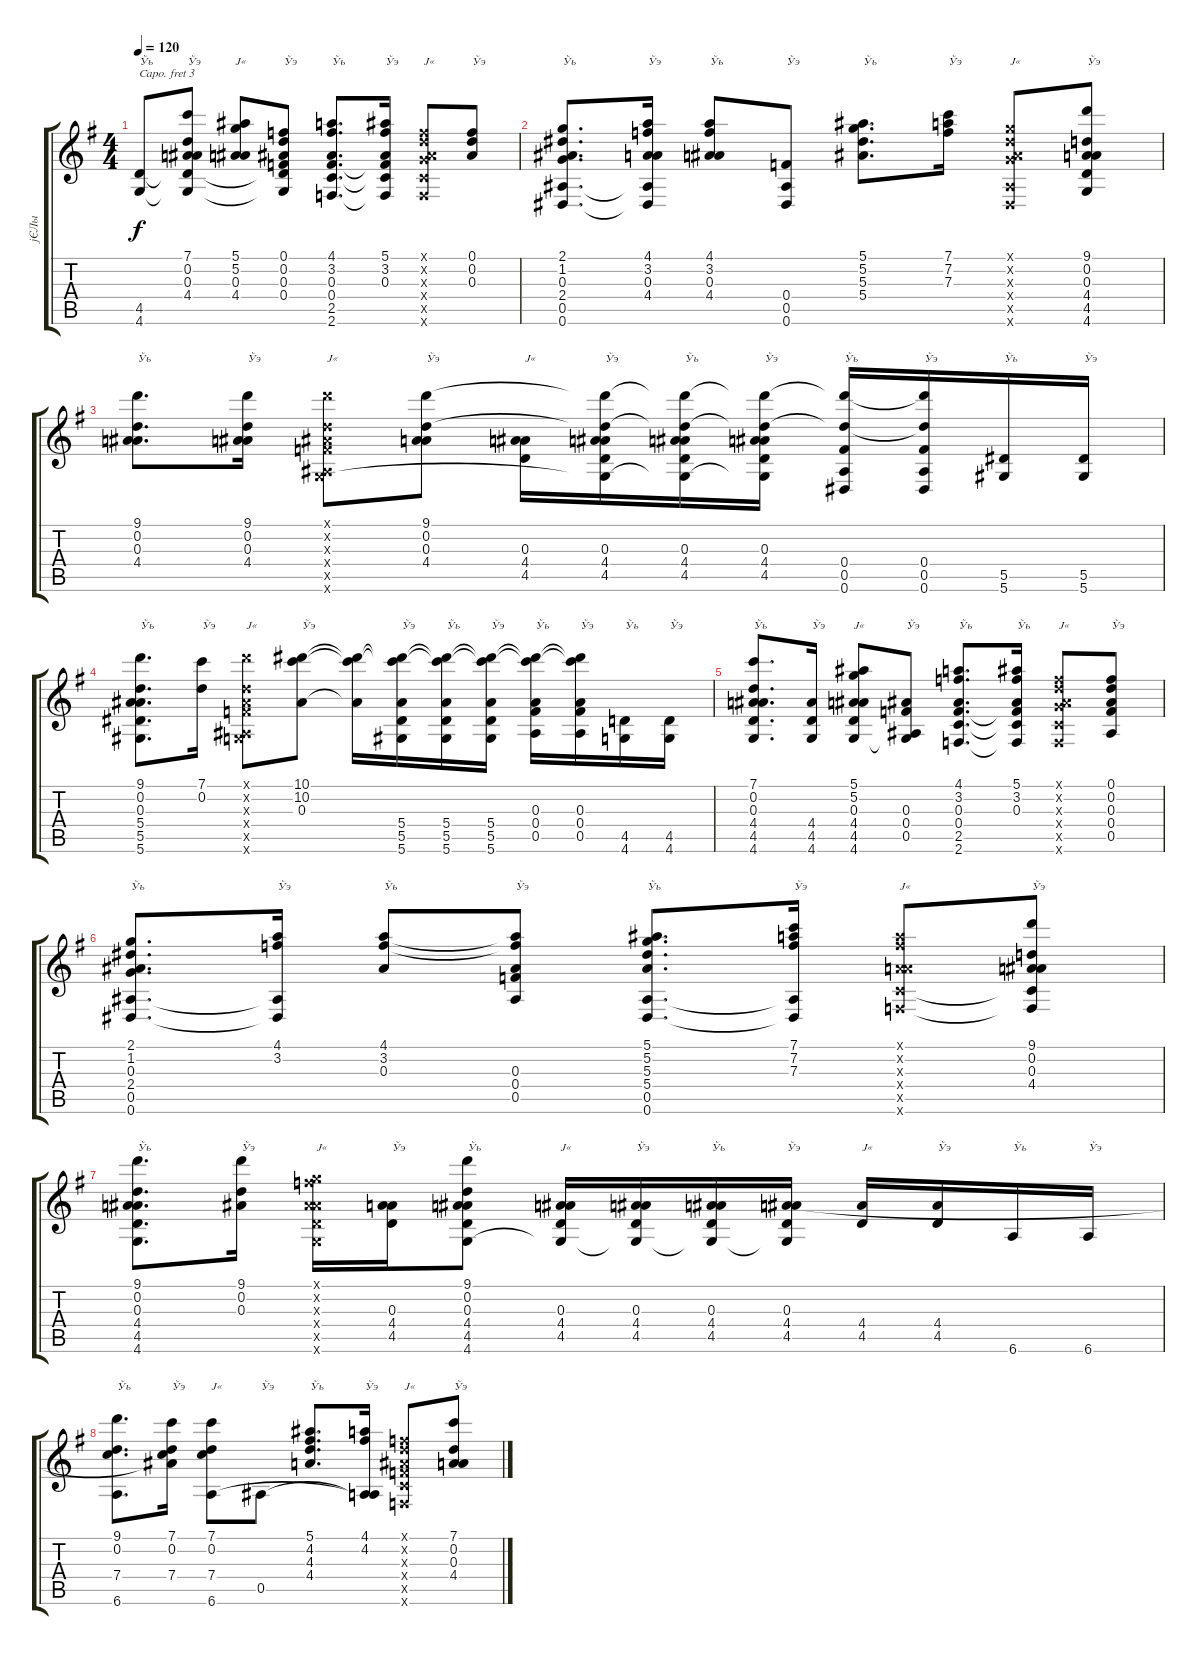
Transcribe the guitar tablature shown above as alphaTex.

\track ("јЄЛы" "јЄЛы") {instrument acousticguitarsteel}
\staff {score tabs}
\capo 3
\tuning (D4 B3 G3 D3 G2 C2) {hide}
\ts (4 4)
\tempo 120
\clef g2
\ks g
(4.5 4.6).8{txt "Ўь" dy f} (7.1 0.2 0.3 4.4 4.5{t} 4.6{t}).8{txt "Ўэ"} (5.1 5.2 0.3 4.4).8{txt "Ј«"} (0.1 0.2 0.3 0.4 4.5{t} 4.6{t}).8{txt "Ўэ"} (4.1 3.2 0.3 0.4 2.5 2.6).8{d txt "Ўь"} (5.1 3.2 0.3 0.4{t} 2.5{t} 2.6{t}).16{txt "Ўэ"} (0.1{x} 0.2{x} 0.3{x} 2.4{x} 2.5{x} 2.6{x}).8{txt "Ј«"} (0.1 0.2 0.3).8{txt "Ўэ"} |
(2.1 1.2 0.3 2.4 0.5 0.6).8{d txt "Ўь"} (4.1 3.2 0.3 4.4 0.5{t} 0.6{t}).16{txt "Ўэ"} (4.1 3.2 0.3 4.4).8{txt "Ўь"} (0.4 0.5 0.6).8{txt "Ўэ"} (5.1 5.2 5.3 5.4).8{d txt "Ўь"} (7.1 7.2 7.3).16{txt "Ўэ"} (2.1{x} 1.2{x} 0.3{x} 2.4{x} 0.5{x} 0.6{x}).8{txt "Ј«"} (9.1 0.2 0.3 4.4 4.5 4.6).8{txt "Ўэ"} |
(9.1 0.2 0.3 4.4).8{d txt "Ўь"} (9.1 0.2 0.3 4.4).16{txt "Ўэ"} (9.1{x} 0.2{x} 0.3{x} 0.4{x} 0.5{x} 4.6{x}).8{txt "Ј«"} (9.1 0.2 0.3 4.4).8{txt "Ўэ"} (0.3 4.4 4.5).16{txt "Ј«"} (9.1{t} 0.2{t} 0.3 4.4 4.5 4.6{t}).16{txt "Ўэ"} (9.1{t} 0.2{t} 0.3 4.4 4.5 4.6{t}).16{txt "Ўь"} (9.1{t} 0.2{t} 0.3 4.4 4.5 4.6{t}).16{txt "Ўэ"} (9.1{t} 0.2{t} 0.4 0.5 0.6).16{txt "Ўь"} (9.1{t} 0.2{t} 0.4 0.5 0.6).16{txt "Ўэ"} (5.5 5.6).16{txt "Ўь"} (5.5 5.6).16{txt "Ўэ"} |
(9.1 0.2 0.3 5.4 5.5 5.6).8{d txt "Ўь"} (7.1 0.2).16{txt "Ўэ"} (9.1{x} 0.2{x} 0.3{x} 0.4{x} 0.5{x} 4.6{x}).8{txt "Ј«"} (10.1 10.2 0.3).8{txt "Ўэ"} (10.1{t} 10.2{t} 0.3{t}).16 (10.1{t} 10.2{t} 5.4 5.5 5.6).16{txt "Ўэ"} (10.1{t} 10.2{t} 5.4 5.5 5.6).16{txt "Ўь"} (10.1{t} 10.2{t} 5.4 5.5 5.6).16{txt "Ўэ"} (10.1{t} 10.2{t} 0.3 0.4 0.5).16{txt "Ўь"} (10.1{t} 10.2{t} 0.3 0.4 0.5).16{txt "Ўэ"} (4.5 4.6).16{txt "Ўь"} (4.5 4.6).16{txt "Ўэ"} |
(7.1 0.2 0.3 4.4 4.5 4.6).8{d txt "Ўь"} (4.4 4.5 4.6).16{txt "Ўэ"} (5.1 5.2 0.3 4.4 4.5 4.6).8{txt "Ј«"} (0.3 0.4 0.5 4.6{t}).8{txt "Ўэ"} (4.1 3.2 0.3 0.4 2.5 2.6).8{d txt "Ўь"} (5.1 3.2 0.3 0.4{t} 2.5{t} 2.6{t}).16{txt "Ўь"} (0.1{x} 0.2{x} 0.3{x} 2.4{x} 2.5{x} 2.6{x}).8{txt "Ј«"} (0.1 0.2 0.3 0.4 0.5).8{txt "Ўэ"} |
(2.1 1.2 0.3 2.4 0.5 0.6).8{d txt "Ўь"} (4.1 3.2 0.5{t} 0.6{t}).16{txt "Ўэ"} (4.1 3.2 0.3).8{txt "Ўь"} (4.1{t} 3.2{t} 0.3 0.4 0.5).8{txt "Ўэ"} (5.1 5.2 5.3 5.4 0.5 0.6).8{d txt "Ўь"} (7.1 7.2 7.3 0.5{t} 0.6{t}).16{txt "Ўэ"} (4.1{x} 3.2{x} 0.3{x} 4.4{x} 2.5{x} 2.6{x}).8{txt "Ј«"} (9.1 0.2 0.3 4.4 2.5{t} 2.6{t}).8{txt "Ўэ"} |
(9.1 0.2 0.3 4.4 4.5 4.6).8{d txt "Ўь"} (9.1 0.2 0.3).16{txt "Ўэ"} (0.1{x} 5.2{x} 0.3{x} 5.4{x} 4.5{x} 4.6{x}).16{txt "Ј«"} (0.3 4.4 4.5).16{txt "Ўэ"} (9.1 0.2 0.3 4.4 4.5 4.6).8{txt "Ўь"} (0.3 4.4 4.5 4.6{t}).16{txt "Ј«"} (0.3 4.4 4.5 4.6{t}).16{txt "Ўэ"} (0.3 4.4 4.5 4.6{t}).16{txt "Ўь"} (0.3 4.4 4.5 4.6{t}).16{txt "Ўэ"} (4.4 4.5).16{txt "Ј«"} (4.4 4.5).16{txt "Ўэ"} 6.6.16{txt "Ўь"} 6.6.16{txt "Ўэ"} |
(9.1 0.2 7.4 6.6).8{d txt "Ўь"} (7.1 0.2 0.3{t} 7.4).16{txt "Ўэ"} (7.1 0.2 7.4 6.6).8{txt "Ј«"} 0.5.8{txt "Ўэ"} (5.1 4.2 4.3 4.4).8{d txt "Ўь"} (4.1 4.2 0.5{t} 6.6{t}).16{txt "Ўэ"} (0.1{x} 0.2{x} 0.3{x} 0.4{x} 2.5{x} 2.6{x}).8{txt "Ј«"} (7.1 0.2 0.3 4.4).8{txt "Ўэ"}
